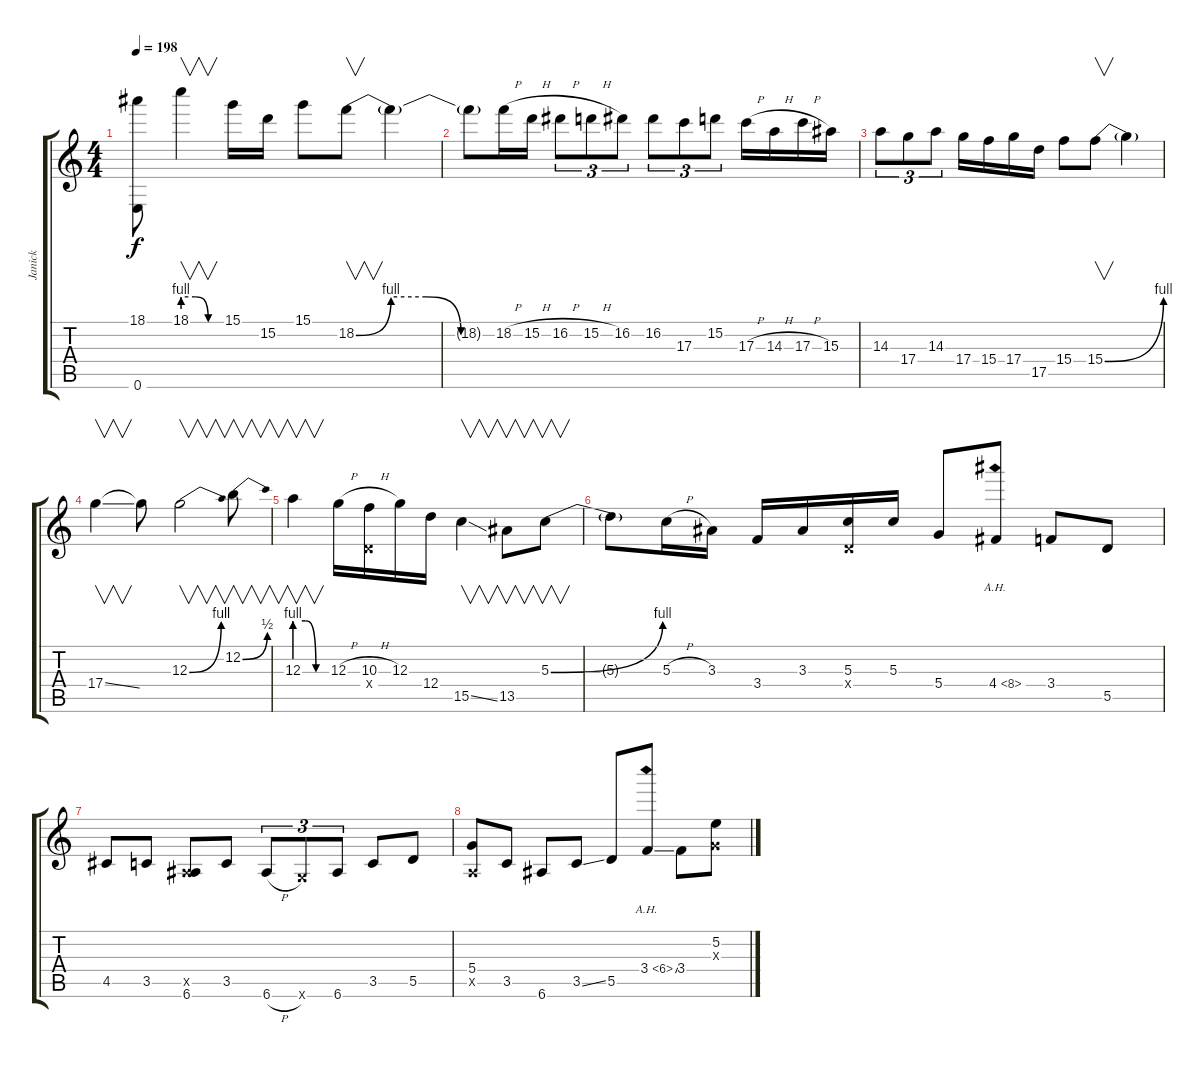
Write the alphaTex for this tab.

\track ("Janick" "Janick") {instrument distortionguitar}
\staff {score tabs}
\tuning (E4 B3 G3 D3 A2 E2) {hide}
\ts (4 4)
\tempo 198
\clef g2
\ks c
(18.1{t} 0.6).8{dy f} 18.1{be (custom 0 4 20 4 40 0 60 0)}.4{v} 15.1.16 15.2.16 15.1.8 18.2{be (custom 0 0 15 4 30 4 45 0 60 0)}.8{v} 18.2{t}.4 |
18.2{t}.8 18.2{h}.16 15.2{h}.16 16.2{h}.8{tu (3 2)} 15.2{h}.8{tu (3 2)} 16.2.8{tu (3 2)} 16.2.8{tu (3 2)} 17.3.8{tu (3 2)} 15.2.8{tu (3 2)} 17.3{h}.16 14.3{h}.16 17.3{h}.16 15.3.16 |
14.3.8{tu (3 2)} 17.4.8{tu (3 2)} 14.3.8{tu (3 2)} 17.4.16 15.4.16 17.4.16 17.5.16 15.4.8 15.4{be (bend 0 0 60 4)}.8{v} 15.4{t}.4 |
17.4{ss}.4{v} 17.4{t}.8 12.3{be (bend 0 0 60 4)}.2{v} 12.2{be (bend 0 0 60 2)}.8{v} |
12.3{be (custom 0 4 20 4 40 0 60 0)}.4{v} 12.3{h}.16 (10.3{h} 0.4{x}).16 12.3.16 12.4.16 15.5{ss}.4{v} 13.5.8{v} 5.3{be (bend 0 0 60 4)}.8{v} |
5.3{t}.8 5.3{h}.16 3.3.16 3.4.16 3.3.16 (5.3 0.4{x}).16 5.3.16 5.4.8 4.4{ah 4}.8 3.4.8 5.5.8 |
4.5.8 3.5.8 (0.5{x} 6.6).8 3.5.8 6.6{h}.8{tu (3 2)} 3.6{x}.8{tu (3 2)} 6.6.8{tu (3 2)} 3.5.8 5.5.8 |
(5.4 0.5{x}).8 3.5.8 6.6.8 3.5{ss}.8 5.5.8 3.4{ah 3 ss}.8 3.4.8 (5.2 0.3{x}).8
